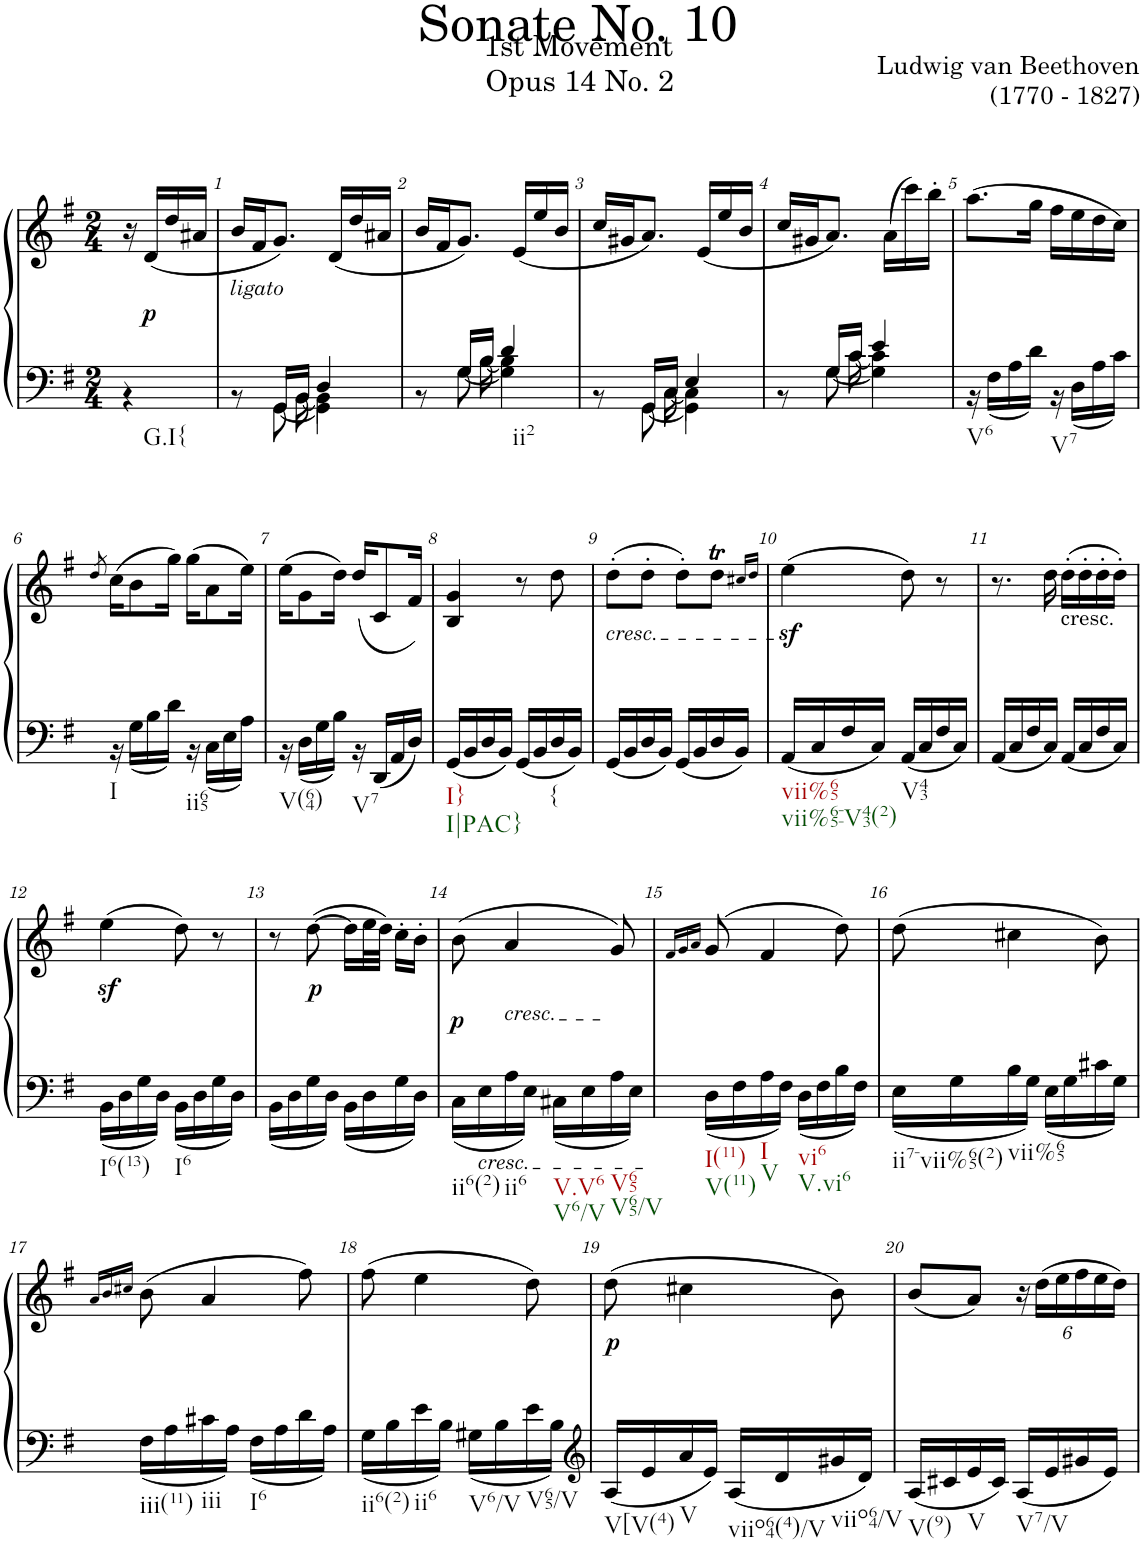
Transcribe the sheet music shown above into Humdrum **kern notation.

**kern	**kern	**dynam
*part1	*part1	*part1
*staff2	*staff1	*staff1/2
*I"Piano	*	*
*I'Pno	*	*
*clefF4	*clefG2	*
*k[f#]	*k[f#]	*
*G:	*G:	*
*M2/4	*M2/4	*
=	=	=
*^	*	*
!LO:TX:b:t=G.I{	!	!	!
4ryy	4r	16r	.
!	!	!	!LO:DY:b
.	.	(16d/LL	p
.	.	16dd/	.
.	.	16a#X/JJ	.
=1	=1	=1	=1
*^	*^	*	*
2ryy	8r	8ryy	8.ryy	16b/LL	.
!	!	!	!	!	!LO:DY:b
.	.	.	.	16f#/J	other-dynamics
.	16GG/LL	[8GG\	.	8.g/J)	.
.	16BB/JJ	.	[16BB\	.	.
.	4D/	4GG\]	4BB\]	.	.
.	.	.	.	(16d/LL	.
.	.	.	.	16dd/	.
.	.	.	.	16a#X/JJ	.
=2	=2	=2	=2	=2	=2
!LO:TX:b:t=ii2	!	!	!	!	!
2ryy	8r	8ryy	8.ryy	16b/LL	.
.	.	.	.	16f#/J	.
.	16G/LL	[8G\	.	8.g/J)	.
.	16B/JJ	.	[16B\	.	.
.	4d/	4G\]	4B\]	.	.
.	.	.	.	(16e/LL	.
.	.	.	.	16ee/	.
.	.	.	.	16b/JJ	.
=3	=3	=3	=3	=3	=3
2ryy	8r	8ryy	8.ryy	16cc/LL	.
.	.	.	.	16g#X/J	.
.	16GG/LL	[8GG\	.	8.a/J)	.
.	16C/JJ	.	[16C\	.	.
.	4E/	4GG\]	4C\]	.	.
.	.	.	.	(16e/LL	.
.	.	.	.	16ee/	.
.	.	.	.	16b/JJ	.
=4	=4	=4	=4	=4	=4
2ryy	8r	8ryy	8.ryy	16cc/LL	.
.	.	.	.	16g#X/J	.
.	16G/LL	[8G\	.	8.a/J)	.
.	16c/JJ	.	[16c\	.	.
.	4e/	4G\]	4c\]	.	.
.	.	.	.	(16a\LL	.
.	.	.	.	16ccc\)	.
.	.	.	.	16bb'\JJ	.
*	*v	*v	*v	*	*
=5	=5	=5	=5
!LO:TX:b:t=V6	!	!	!
!LO:TX:b:t=V7	!	!	!
2ryy	16r	(8.aa\L	.
.	16F#\LL	.	.
.	16A\	.	.
.	16d\JJ	16gg\Jk	.
.	16r	16ff#\LL	.
.	16D\LL	16ee\	.
.	16A\	16dd\	.
.	16c\JJ	16cc\JJ)	.
!!LO:LB:g=z
=6	=6	=6	=6
.	.	8qdd/	.
!LO:TX:b:t=I	!	!	!
!LO:TX:b:t=ii65	!	!	!
2ryy	16r	(16cc\KL	.
.	16G\LL	8b\	.
.	16B\	.	.
.	16d\JJ	16gg\Jk)	.
.	16r	(16gg\KL	.
.	16C\LL	8a\	.
.	16E\	.	.
.	16A\JJ	16ee\Jk)	.
=7	=7	=7	=7
!LO:TX:b:t=V(64)	!	!	!
!LO:TX:b:t=V7	!	!	!
2ryy	16r	(16ee\KL	.
.	16D\LL	8g\	.
.	16G\	.	.
.	16B\JJ	16dd\Jk)	.
.	16r	(16dd/KL	.
.	16DD/LL	8c/	.
.	16AA/	.	.
.	16D/JJ	16f#/Jk)	.
=8	=8	=8	=8
!LO:TX:b:t=I}	!	!	!
!LO:TX:b:t=I|PAC}	!	!	!
!LO:TX:b:t={	!	!	!
2ryy	16GG/LL	4B/ 4g/	.
.	16BB/	.	.
.	16D/	.	.
.	16BB/JJ	.	.
.	16GG/LL	8r	.
.	16BB/	.	.
.	16D/	8dd\	.
.	16BB/JJ	.	.
=9	=9	=9	=9
!	!	!LO:TX:b:i:t=cresc.	!
*v	*v	*	*
16GG/LL	(8dd'\L	.
16BB/	.	.
16D/	8dd'\J	.
16BB/JJ	.	.
16GG/LL	8dd'\L)	.
16BB/	.	.
16D/	8ddT\J	.
16BB/JJ	.	.
.	16qcc#X/LL	.
.	16qdd/JJ	.
=10	=10	=10
!LO:TX:b:t=vii%65	!	!
!LO:TX:b:t=vii%65-V43(2)	!	!
16AA/LL	(4eez<\	.
16C/	.	.
16F#/	.	.
16C/JJ	.	.
!LO:TX:b:t=V43	!	!
16AA/LL	8dd\)	.
16C/	.	.
16F#/	8r	.
16C/JJ	.	.
=11	=11	=11
*^	*	*
2ryy	16AA/LL	8.r	.
.	16C/	.	.
.	16F#/	.	.
.	16C/JJ	16dd\	.
!	!	!LO:TX:b:t=cresc.	!
.	16AA/LL	(16dd'\LL	.
.	16C/	16dd'\	.
.	16F#/	16dd'\	.
.	16C/JJ	16dd'\JJ)	.
!!LO:LB:g=z
=12	=12	=12	=12
!LO:TX:b:t=I6(13)	!	!	!
!LO:TX:b:t=I6	!	!	!
2ryy	16BB\LL	(4eez<\	.
.	16D\	.	.
.	16G\	.	.
.	16D\JJ	.	.
.	16BB\LL	8dd\)	.
.	16D\	.	.
.	16G\	8r	.
.	16D\JJ	.	.
=13	=13	=13	=13
2ryy	16BB\LL	8r	.
.	16D\	.	.
!	!	!	!LO:DY:b
.	16G\	([8dd\	p
.	16D\JJ	.	.
.	16BB\LL	16dd\LL]	.
.	16D\	32ee\L	.
.	.	32dd\JJJ)	.
.	16G\	16cc'\LL	.
.	16D\JJ	16b'\JJ	.
=14	=14	=14	=14
!LO:TX:b:t=ii6(2)	!	!	!
!LO:TX:b:t=ii6	!	!	!
!LO:TX:b:t=V.V6	!	!	!
!LO:TX:b:t=V6/V	!	!	!
!LO:TX:b:t=V65	!	!	!
!LO:TX:b:t=V65/V	!	!	!
!	!	!	!LO:DY:b
2ryy	16C\LL	(8b\	p
!	!LO:TX:b:i:t=cresc.	!	!
.	16E\	.	.
!	!	!LO:TX:b:i:t=cresc.	!
.	16A\	4a/	.
.	16E\JJ	.	.
.	16C#X\LL	.	.
.	16E\	.	.
.	16A\	8g/)	.
.	16E\JJ	.	.
=15	=15	=15	=15
.	.	16qf#/LL	.
.	.	16qg/	.
.	.	16qa/JJ	.
!LO:TX:b:t=I(11)	!	!	!
!LO:TX:b:t=V(11)	!	!	!
!LO:TX:b:t=I	!	!	!
!LO:TX:b:t=V	!	!	!
!LO:TX:b:t=vi6	!	!	!
!LO:TX:b:t=V.vi6	!	!	!
2ryy	16D\LL	(8g/	.
.	16F#\	.	.
.	16A\	4f#/	.
.	16F#\JJ	.	.
.	16D\LL	.	.
.	16F#\	.	.
.	16B\	8dd\)	.
.	16F#\JJ	.	.
=16	=16	=16	=16
!LO:TX:b:t=ii7-vii%65(2)	!	!	!
!LO:TX:b:t=vii%65	!	!	!
2ryy	16E\LL	(8dd\	.
.	16G\	.	.
.	16B\	4cc#X\	.
.	16G\JJ	.	.
.	16E\LL	.	.
.	16G\	.	.
.	16c#X\	8b\)	.
.	16G\JJ	.	.
!!LO:LB:g=z
=17	=17	=17	=17
.	.	16qa/LL	.
.	.	16qb/	.
.	.	16qcc#X/JJ	.
!LO:TX:b:t=iii(11)	!	!	!
!LO:TX:b:t=iii	!	!	!
!LO:TX:b:t=I6	!	!	!
2ryy	16F#\LL	(8b\	.
.	16A\	.	.
.	16c#X\	4a/	.
.	16A\JJ	.	.
.	16F#\LL	.	.
.	16A\	.	.
.	16d\	8ff#\)	.
.	16A\JJ	.	.
=18	=18	=18	=18
!LO:TX:b:t=ii6(2)	!	!	!
!LO:TX:b:t=ii6	!	!	!
!LO:TX:b:t=V6/V	!	!	!
!LO:TX:b:t=V65/V	!	!	!
2ryy	16G\LL	(8ff#\	.
.	16B\	.	.
.	16e\	4ee\	.
.	16B\JJ	.	.
.	16G#X\LL	.	.
.	16B\	.	.
.	16e\	8dd\)	.
.	16B\JJ	.	.
=19	=19	=19	=19
*clefG2	*	*	*
!LO:TX:b:t=V[V(4)	!	!	!
!LO:TX:b:t=V	!	!	!
!LO:TX:b:t=viio64(4)/V	!	!	!
!LO:TX:b:t=viio64/V	!	!	!
!	!	!	!LO:DY:b
2ryy	16A/LL	(8dd\	p
.	16e/	.	.
.	16a/	4cc#X\	.
.	16e/JJ	.	.
.	16A/LL	.	.
.	16d/	.	.
.	16g#X/	8b\)	.
.	16d/JJ	.	.
=20	=20	=20	=20
!LO:TX:b:t=V(9)	!	!	!
!LO:TX:b:t=V	!	!	!
!LO:TX:b:t=V7/V	!	!	!
2ryy	16A/LL	(8b/L	.
.	16c#X/	.	.
.	16e/	8a/J)	.
.	16c#/JJ	.	.
*	*	*Xbrackettup	*
.	16A/LL	24r	.
.	.	(24dd\LL	.
.	16e/	.	.
.	.	24ee\	.
.	16g#X/	24ff#\	.
.	.	24ee\	.
.	16e/JJ	.	.
.	.	24dd\JJ)	.
*v	*v	*	*
=	=	=
*-	*-	*-
